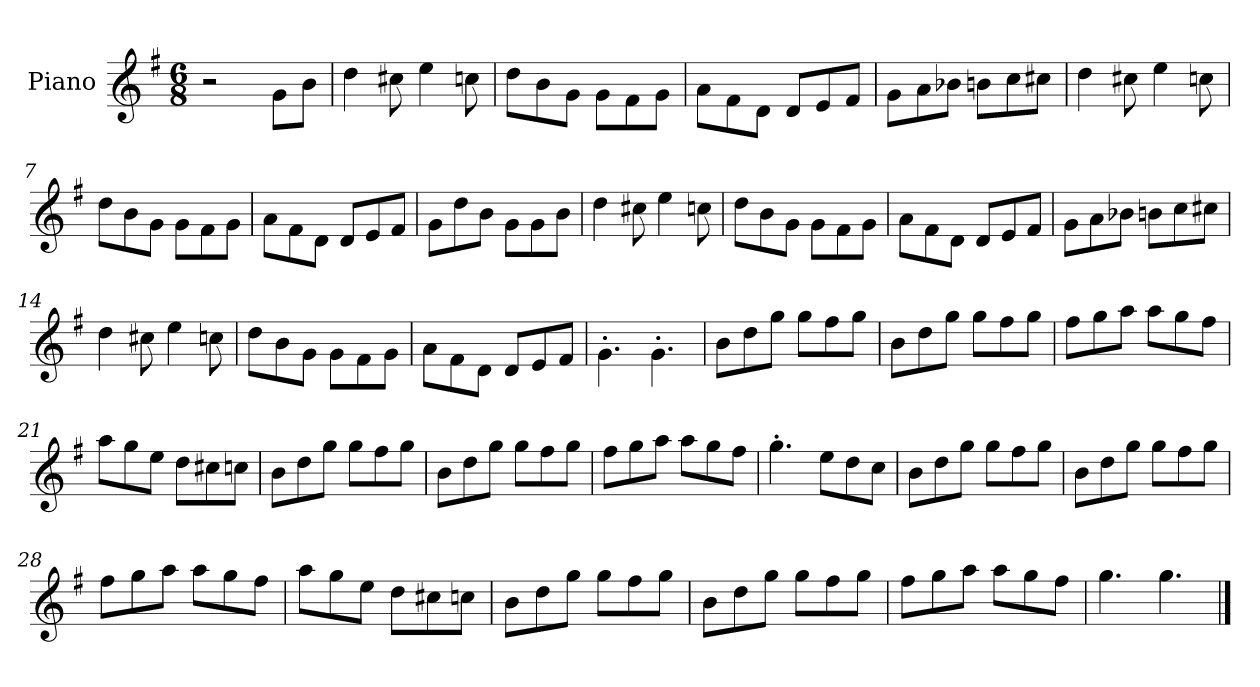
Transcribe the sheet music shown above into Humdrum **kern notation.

**kern
*part1
*staff1
*I"Piano
*I'Pno
*clefG2
*k[f#]
*M6/8
=1
2r
8g\L
8b\J
=2
4dd\
8cc#X\
4ee\
8ccn\
=3
8dd\L
8b\
8g\J
8g\L
8f#\
8g\J
=4
8a\L
8f#\
8d\J
8d/L
8e/
8f#/J
=5
8g\L
8a\
8b-X\J
8bn\L
8cc\
8cc#X\J
=6
4dd\
8cc#X\
4ee\
8ccn\
=7
8dd\L
8b\
8g\J
8g\L
8f#\
8g\J
=8
8a\L
8f#\
8d\J
8d/L
8e/
8f#/J
=9
8g\L
8dd\
8b\J
8g\L
8g\
8b\J
=10
4dd\
8cc#X\
4ee\
8ccn\
=11
8dd\L
8b\
8g\J
8g\L
8f#\
8g\J
=12
8a\L
8f#\
8d\J
8d/L
8e/
8f#/J
=13
8g\L
8a\
8b-X\J
8bn\L
8cc\
8cc#X\J
=14
4dd\
8cc#X\
4ee\
8ccn\
=15
8dd\L
8b\
8g\J
8g\L
8f#\
8g\J
=16
8a\L
8f#\
8d\J
8d/L
8e/
8f#/J
=17
4.g'\
4.g'\
=18
8b\L
8dd\
8gg\J
8gg\L
8ff#\
8gg\J
=19
8b\L
8dd\
8gg\J
8gg\L
8ff#\
8gg\J
=20
8ff#\L
8gg\
8aa\J
8aa\L
8gg\
8ff#\J
=21
8aa\L
8gg\
8ee\J
8dd\L
8cc#X\
8ccn\J
=22
8b\L
8dd\
8gg\J
8gg\L
8ff#\
8gg\J
=23
8b\L
8dd\
8gg\J
8gg\L
8ff#\
8gg\J
=24
8ff#\L
8gg\
8aa\J
8aa\L
8gg\
8ff#\J
=25
4.gg'\
8ee\L
8dd\
8cc\J
=26
8b\L
8dd\
8gg\J
8gg\L
8ff#\
8gg\J
=27
8b\L
8dd\
8gg\J
8gg\L
8ff#\
8gg\J
=28
8ff#\L
8gg\
8aa\J
8aa\L
8gg\
8ff#\J
=29
8aa\L
8gg\
8ee\J
8dd\L
8cc#X\
8ccn\J
=30
8b\L
8dd\
8gg\J
8gg\L
8ff#\
8gg\J
=31
8b\L
8dd\
8gg\J
8gg\L
8ff#\
8gg\J
=32
8ff#\L
8gg\
8aa\J
8aa\L
8gg\
8ff#\J
=33
4.gg\
4.gg\
==
*-
